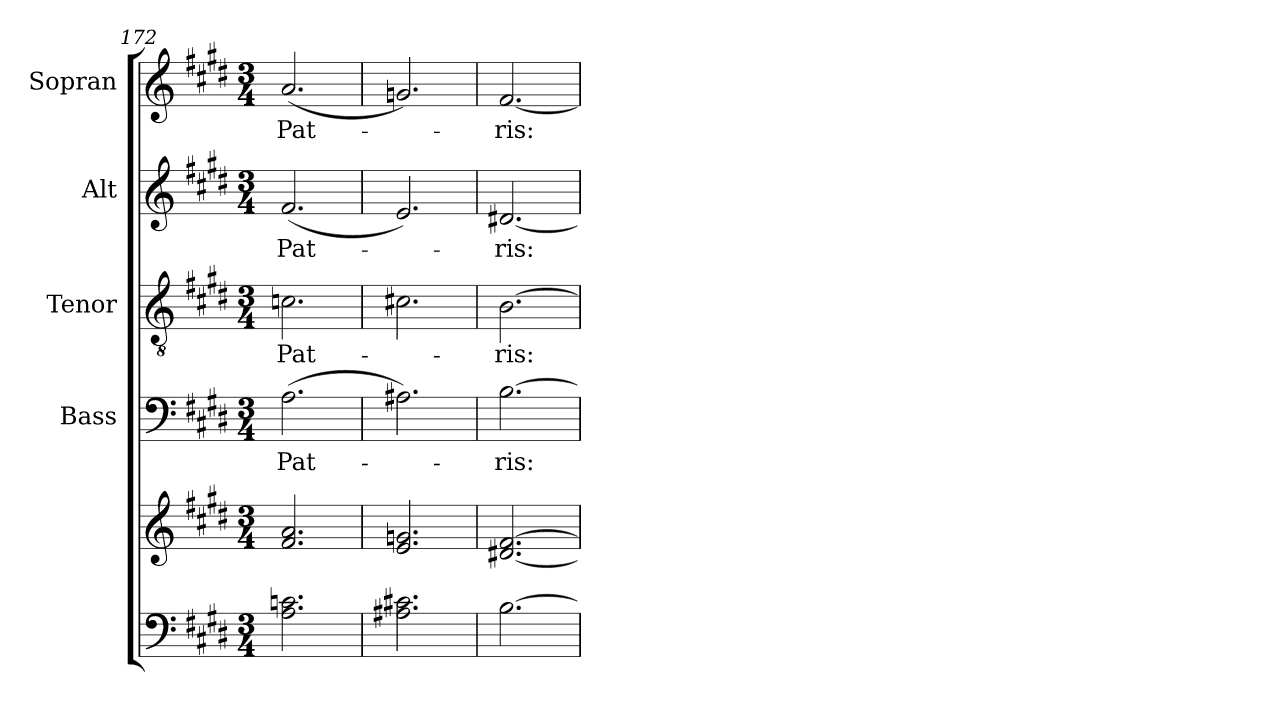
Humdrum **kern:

**kern	**kern	**kern	**text	**kern	**text	**kern	**text	**kern	**text
*part5	*part5	*part4	*part4	*part3	*part3	*part2	*part2	*part1	*part1
*staff6	*staff5	*staff4	*staff4	*staff3	*staff3	*staff2	*staff2	*staff1	*staff1
*	*	*I"Bass	*	*I"Tenor	*	*I"Alt	*	*I"Sopran	*
*	*	*I'B.	*	*I'T.	*	*I'A.	*	*I'S.	*
*clefF4	*clefG2	*clefF4	*	*clefGv2	*	*clefG2	*	*clefG2	*
*k[f#c#g#d#]	*k[f#c#g#d#]	*k[f#c#g#d#]	*	*k[f#c#g#d#]	*	*k[f#c#g#d#]	*	*k[f#c#g#d#]	*
*E:	*E:	*E:	*	*E:	*	*E:	*	*E:	*
*M3/4	*M3/4	*M3/4	*	*M3/4	*	*M3/4	*	*M3/4	*
=172	=172	=172	=172	=172	=172	=172	=172	=172	=172
!	!	!	!LO:LY:b	!	!LO:LY:b	!	!LO:LY:b	!	!LO:LY:b
2.A\ 2.cn\	2.f#/ 2.a/	(>2.A\	Pat-	2.cn\	Pat-	(<2.f#/	Pat-	(<2.a/	Pat-
=173	=173	=173	=173	=173	=173	=173	=173	=173	=173
2.A#X\ 2.c#X\	2.e/ 2.gn/	2.A#X\)	.	2.c#X\	.	2.e/)	.	2.gn/)	.
=174	=174	=174	=174	=174	=174	=174	=174	=174	=174
!	!	!	!LO:LY:b	!	!LO:LY:b	!	!LO:LY:b	!	!LO:LY:b
[2.B\	[2.d#X/ [2.f#/	[2.B\	-ris:	[2.B\	-ris:	[2.d#X/	-ris:	[2.f#/	-ris:
=	=	=	=	=	=	=	=	=	=
*-	*-	*-	*-	*-	*-	*-	*-	*-	*-
